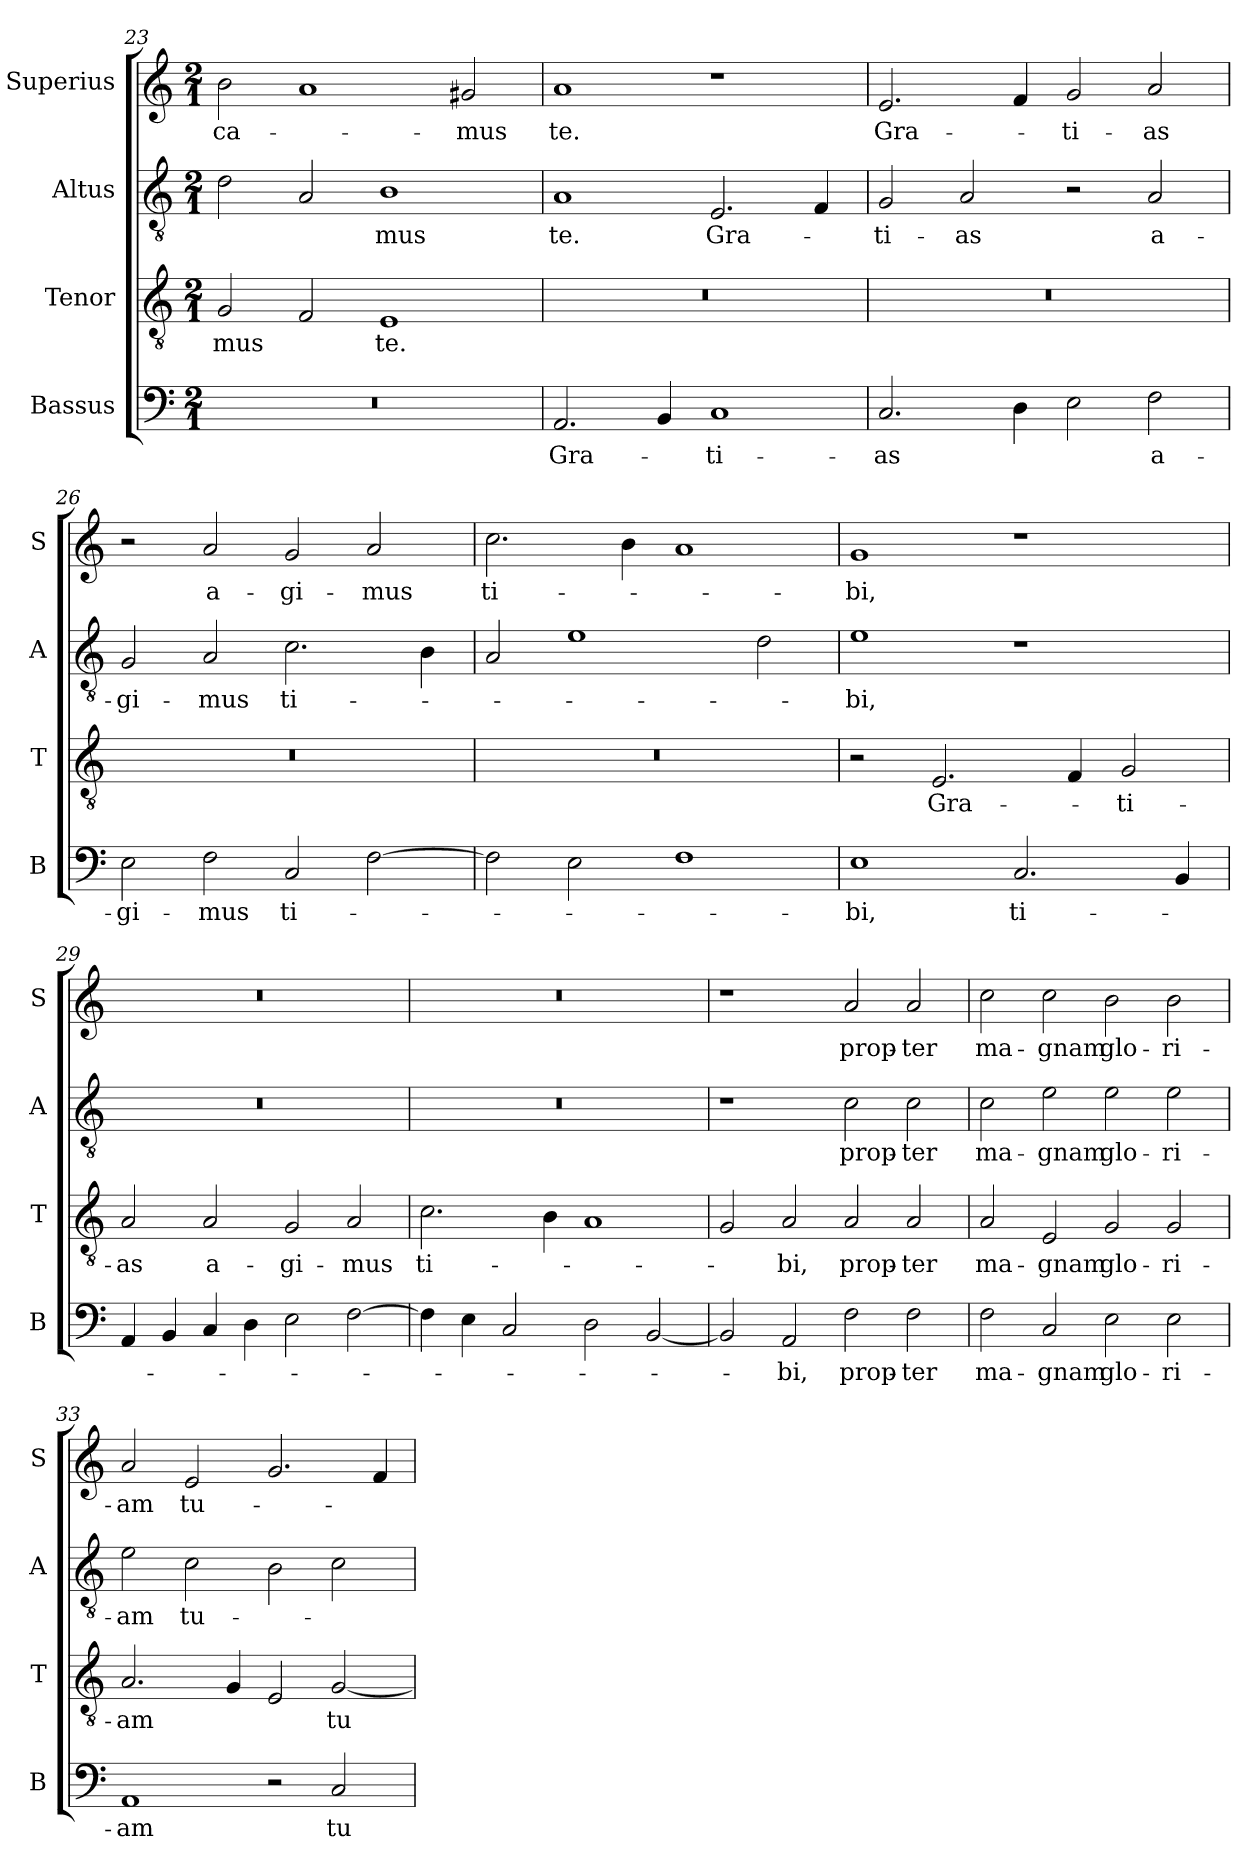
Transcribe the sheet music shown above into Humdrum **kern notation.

**kern	**text	**kern	**text	**kern	**text	**kern	**text
*part4	*part4	*part3	*part3	*part2	*part2	*part1	*part1
*staff4	*staff4	*staff3	*staff3	*staff2	*staff2	*staff1	*staff1
*I"Bassus	*	*I"Tenor	*	*I"Altus	*	*I"Superius	*
*I'B	*	*I'T	*	*I'A	*	*I'S	*
*clefF4	*	*clefGv2	*	*clefGv2	*	*clefG2	*
*k[]	*	*k[]	*	*k[]	*	*k[]	*
*M2/1	*	*M2/1	*	*M2/1	*	*M2/1	*
=23	=23	=23	=23	=23	=23	=23	=23
0r	.	2G/	-mus	2d\	.	2b\	-ca-
.	.	2F/	.	2A/	.	1a	.
.	.	1E	te.	1B	-mus	.	.
.	.	.	.	.	.	2g#X/	-mus
=24	=24	=24	=24	=24	=24	=24	=24
2.AA/	Gra-	0r	.	1A	te.	1a	te.
4BB/	.	.	.	.	.	.	.
1C	-ti-	.	.	2.E/	Gra-	1r	.
.	.	.	.	4F/	.	.	.
=25	=25	=25	=25	=25	=25	=25	=25
2.C/	-as	0r	.	2G/	-ti-	2.e/	Gra-
.	.	.	.	2A/	-as	.	.
4D\	.	.	.	.	.	4f/	.
2E\	.	.	.	2r	.	2g/	-ti-
2F\	a-	.	.	2A/	a-	2a/	-as
=26	=26	=26	=26	=26	=26	=26	=26
2E\	-gi-	0r	.	2G/	-gi-	2r	.
2F\	-mus	.	.	2A/	-mus	2a/	a-
2C/	ti-	.	.	2.c\	ti-	2g/	-gi-
[2F\	.	.	.	.	.	2a/	-mus
.	.	.	.	4B\	.	.	.
=27	=27	=27	=27	=27	=27	=27	=27
2F\]	.	0r	.	2A/	.	2.cc\	ti-
2E\	.	.	.	1e	.	.	.
.	.	.	.	.	.	4b\	.
1F	.	.	.	.	.	1a	.
.	.	.	.	2d\	.	.	.
=28	=28	=28	=28	=28	=28	=28	=28
1E	-bi,	2r	.	1e	-bi,	1g	-bi,
.	.	2.E/	Gra-	.	.	.	.
2.C/	ti-	.	.	1r	.	1r	.
.	.	4F/	.	.	.	.	.
.	.	2G/	-ti-	.	.	.	.
4BB/	.	.	.	.	.	.	.
=29	=29	=29	=29	=29	=29	=29	=29
4AA/	.	2A/	-as	0r	.	0r	.
4BB/	.	.	.	.	.	.	.
4C/	.	2A/	a-	.	.	.	.
4D\	.	.	.	.	.	.	.
2E\	.	2G/	-gi-	.	.	.	.
[2F\	.	2A/	-mus	.	.	.	.
=30	=30	=30	=30	=30	=30	=30	=30
4F\]	.	2.c\	ti-	0r	.	0r	.
4E\	.	.	.	.	.	.	.
2C/	.	.	.	.	.	.	.
.	.	4B\	.	.	.	.	.
2D\	.	1A	.	.	.	.	.
[2BB/	.	.	.	.	.	.	.
=31	=31	=31	=31	=31	=31	=31	=31
2BB/]	.	2G/	.	1r	.	1r	.
2AA/	-bi,	2A/	-bi,	.	.	.	.
2F\	prop-	2A/	prop-	2c\	prop-	2a/	prop-
2F\	-ter	2A/	-ter	2c\	-ter	2a/	-ter
=32	=32	=32	=32	=32	=32	=32	=32
2F\	ma-	2A/	ma-	2c\	ma-	2cc\	ma-
2C/	-gnam	2E/	-gnam	2e\	-gnam	2cc\	-gnam
2E\	glo-	2G/	glo-	2e\	glo-	2b\	glo-
2E\	-ri-	2G/	-ri-	2e\	-ri-	2b\	-ri-
=33	=33	=33	=33	=33	=33	=33	=33
1AA	-am	2.A/	-am	2e\	-am	2a/	-am
.	.	.	.	2c\	tu-	2e/	tu-
.	.	4G/	.	.	.	.	.
2r	.	2E/	.	2B\	.	2.g/	.
2C/	tu-	[2G/	tu-	2c\	.	.	.
.	.	.	.	.	.	4f/	.
=	=	=	=	=	=	=	=
*-	*-	*-	*-	*-	*-	*-	*-
